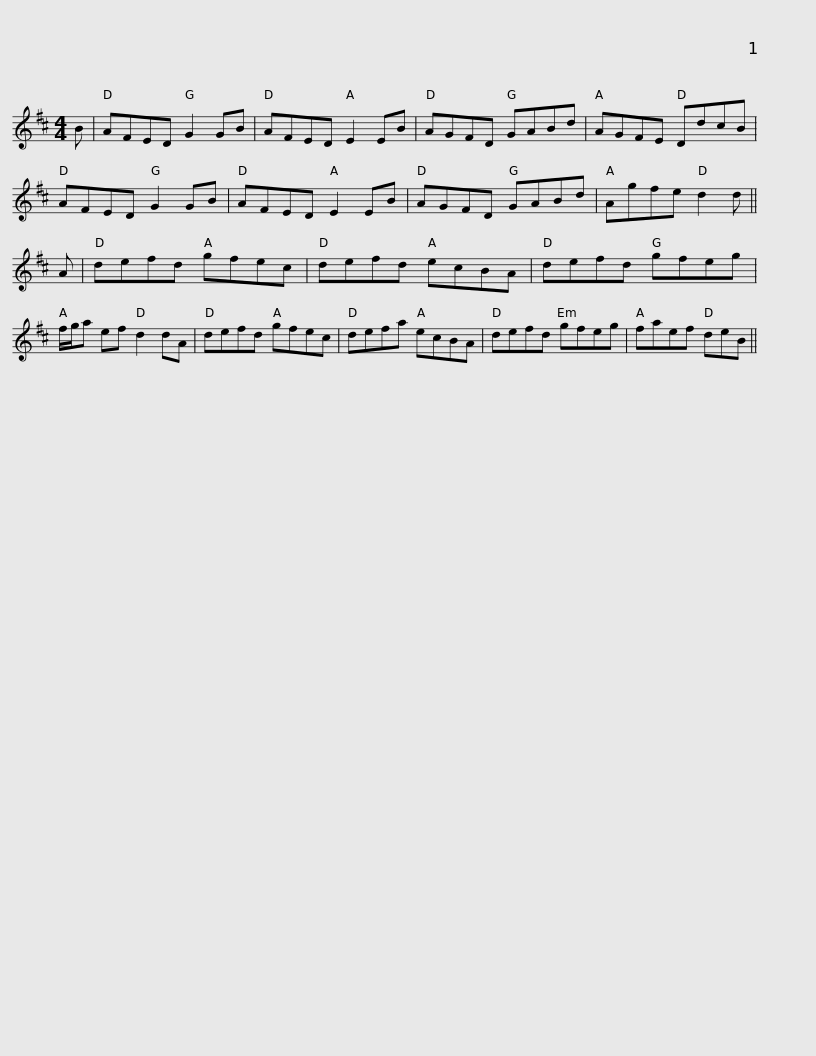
X:1
L:1/8
M:4/4
I:linebreak $
K:D
V:1 treble
V:1
 B | AFED G2 GB | AFED E2 EB | AGFD GABd | AGFE DdcB | %5
 AFED G2 GB |$ AFED E2 EB | AGFD GABd | Agfe d2 d || A | %10
 defd gfec | defd ecBA |$ defd gfeg | f/g/a ef d2 dA | defd gfec | %15
 defa ecBA | defd gfeg |$ faef deB || %18
